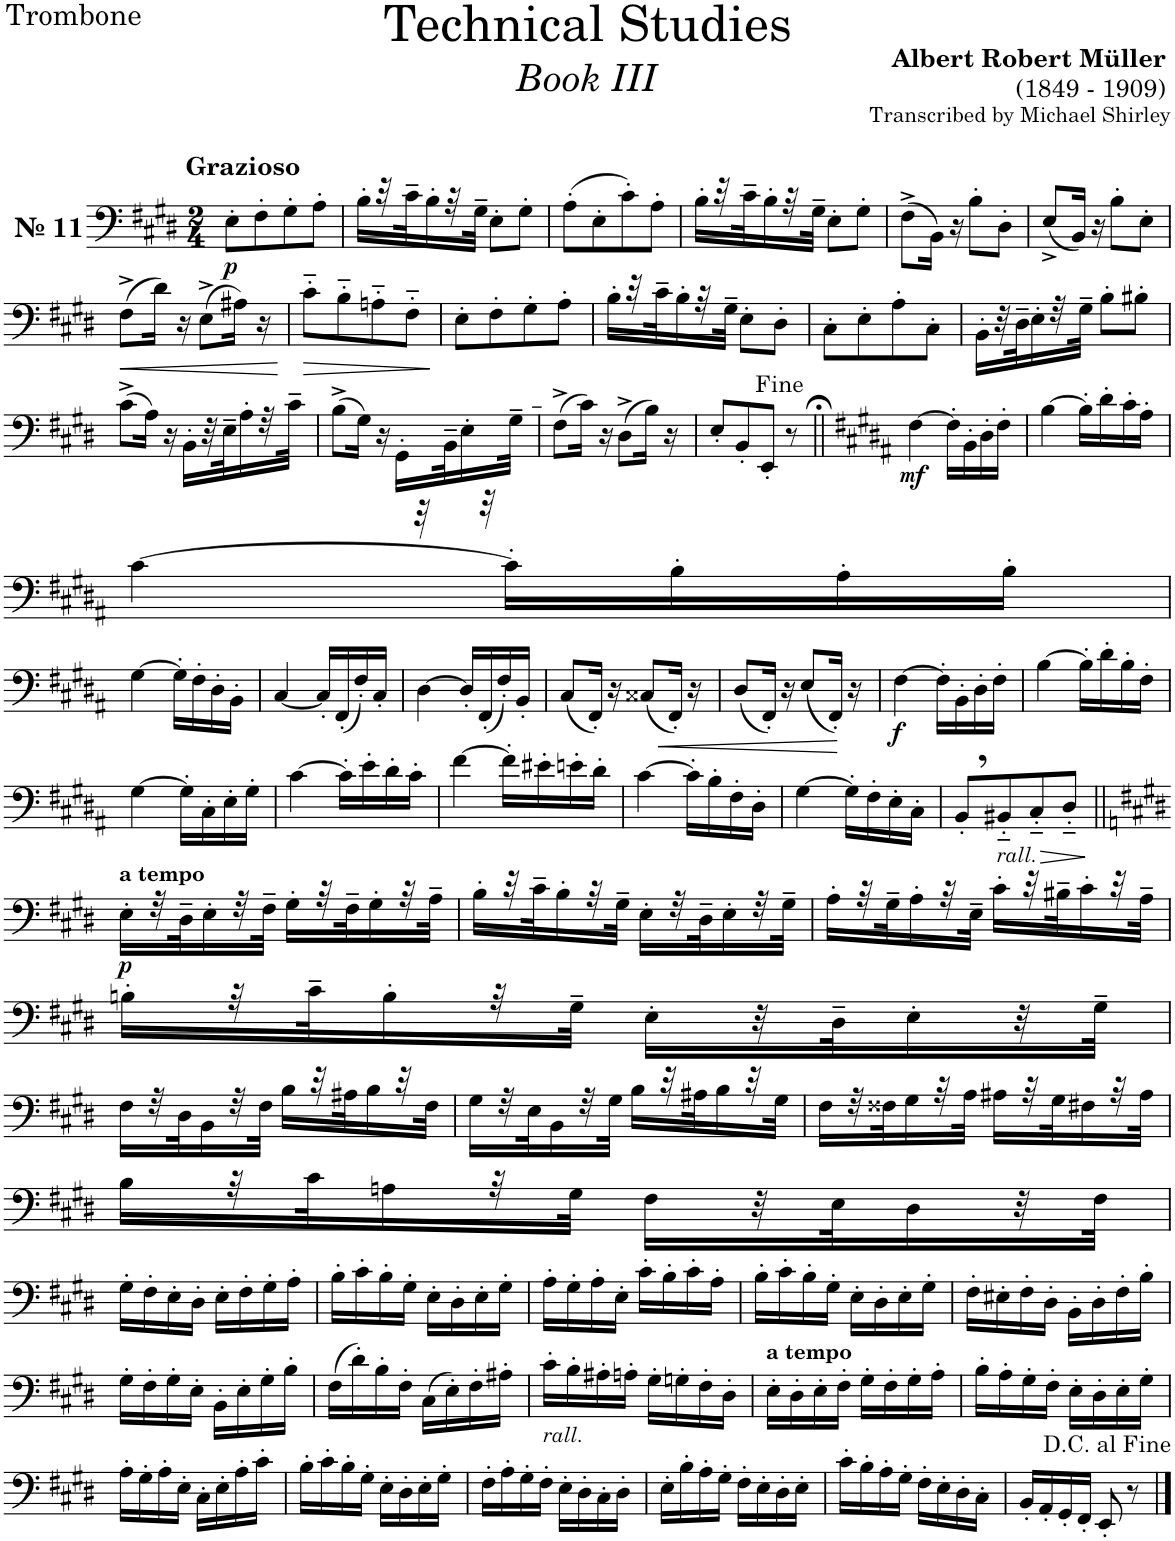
**kern	**dynam
*part1	*part1
*staff1	*staff1
*I"Trombone	*
*I'Tbn.	*
*clefF4	*
*k[f#c#g#d#]	*
*M2/4	*
=1	=1
!LO:TX:a:B:t=№ 11	!
!LO:TX:a:B:t=Grazioso	!
!	!LO:DY:b
8E'\L	p
8F#'\	.
8G#'\	.
8A'\J	.
=2	=2
16B'\LL	.
32r	.
32c#~\J	.
16B'\	.
32r	.
32G#~\JJJ	.
8E'\L	.
8G#'\J	.
=3	=3
(8A'\L	.
8E'\	.
8c#'\)	.
8A'\J	.
=4	=4
16B'\LL	.
32r	.
32c#~\J	.
16B'\	.
32r	.
32G#~\JJJ	.
8E'\L	.
8G#'\J	.
=5	=5
(8F#^\L	.
16BB\Jk)	.
16r	.
8B'\L	.
8D#'\J	.
=6	=6
(8E^/L	.
16BB/Jk)	.
16r	.
8B'\L	.
8E'\J	.
!!LO:LB:g=z
=7	=7
!	!LO:HP:b
(8F#^\L	<
16d#\Jk)	.
16r	.
(8E^\L	.
16A#X\Jk)	.
16r	.
.	[
=8	=8
!	!LO:HP:b
8c#'~\L	>
8B'~\	.
8An'~\	.
8F#'~\J	.
.	]
=9	=9
8E'\L	.
8F#'\	.
8G#'\	.
8A'\J	.
=10	=10
16B'\LL	.
32r	.
32c#~\J	.
16B'\	.
32r	.
32G#~\JJJ	.
8E'\L	.
8D#'\J	.
=11	=11
8C#'\L	.
8E'\	.
8A'\	.
8C#'\J	.
=12	=12
16BB'\LL	.
32r	.
32D#~\J	.
16E'\	.
32r	.
32G#~\JJJ	.
8B'\L	.
8B#X'\J	.
!!LO:LB:g=z
=13	=13
(8c#^\L	.
16A\Jk)	.
16r	.
16BB'\LL	.
32r	.
32E~\J	.
16A'\	.
32r	.
32c#~\JJJ	.
=14	=14
(8B^\L	.
16G#\Jk)	.
16r	.
16GG#'\LL	.
32r	.
32BB~\J	.
16E'\	.
32r	.
32G#~\JJJ	.
=15	=15
(8F#^\L	.
16c#\Jk)	.
16r	.
(8D#^\L	.
16B\Jk)	.
16r	.
=16	=16
8E'/L	.
8BB'/	.
8EE'/J	.
8r	.
=17||	=17||
*k[f#c#g#d#a#]	*
!	!LO:DY:b
[4F#\	mf
16F#'\LL]	.
16BB'\	.
16D#'\	.
16F#'\JJ	.
=18	=18
[4B\	.
16B'\LL]	.
16d#'\	.
16c#'\	.
16A#'\JJ	.
!!LO:LB:g=z
=19	=19
[4c#\	.
16c#'\LL]	.
16B'\	.
16A#'\	.
16B'\JJ	.
!!LO:LB:g=z
=20	=20
[4G#\	.
16G#'\LL]	.
16F#'\	.
16D#'\	.
16BB'\JJ	.
=21	=21
[4C#/	.
16C#'/LL]	.
(16FF#'/	.
16F#'/)	.
16C#'/JJ	.
=22	=22
[4D#\	.
16D#'/LL]	.
(16FF#'/	.
16F#'/)	.
16BB'/JJ	.
=23	=23
(8C#/L	.
16FF#'/Jk)	.
16r	.
!	!LO:HP:b
(8C##X/L	<
16FF#'/Jk)	.
16r	.
=24	=24
(8D#/L	.
16FF#'/Jk)	.
16r	.
(8E/L	.
16FF#'/Jk)	.
16r	[
=25	=25
!	!LO:DY:b
[4F#\	f
16F#'\LL]	.
16BB'\	.
16D#'\	.
16F#'\JJ	.
=26	=26
[4B\	.
16B'\LL]	.
16d#'\	.
16B'\	.
16F#'\JJ	.
!!LO:LB:g=z
=27	=27
[4G#\	.
16G#'\LL]	.
16C#'\	.
16E'\	.
16G#'\JJ	.
=28	=28
[4c#\	.
16c#'\LL]	.
16e'\	.
16d#'\	.
16c#'\JJ	.
=29	=29
[4f#\	.
16f#'\LL]	.
16e#X'\	.
16en'\	.
16d#'\JJ	.
=30	=30
[4c#\	.
16c#'\LL]	.
16B'\	.
16F#'\	.
16D#'\JJ	.
=31	=31
[4G#\	.
16G#'\LL]	.
16F#'\	.
16E'\	.
16C#'\JJ	.
=32	=32
8BB',/L	.
!LO:TX:b:i:t=rall.	!
!	!LO:HP:b
8BB#X'~/	>
8C#'~/	.
8D#'~/J	.
.	]
!!LO:LB:g=z
=33||	=33||
*k[f#c#g#d#]	*
!LO:TX:a:B:t=a tempo	!
!	!LO:DY:b
16E'\LL	p
32r	.
32D#~\J	.
16E'\	.
32r	.
32F#~\JJJ	.
16G#'\LL	.
32r	.
32F#~\J	.
16G#'\	.
32r	.
32A~\JJJ	.
=34	=34
16B'\LL	.
32r	.
32c#~\J	.
16B'\	.
32r	.
32G#~\JJJ	.
16E'\LL	.
32r	.
32D#~\J	.
16E'\	.
32r	.
32G#~\JJJ	.
=35	=35
16A'\LL	.
32r	.
32G#~\J	.
16A'\	.
32r	.
32E~\JJJ	.
16c#'\LL	.
32r	.
32B#X~\J	.
16c#'\	.
32r	.
32A~\JJJ	.
!!LO:LB:g=z
=36	=36
16Bn'\LL	.
32r	.
32c#~\J	.
16B'\	.
32r	.
32G#~\JJJ	.
16E'\LL	.
32r	.
32D#~\J	.
16E'\	.
32r	.
32G#~\JJJ	.
!!LO:LB:g=z
=37	=37
16F#\LL	.
32r	.
32D#\J	.
16BB\	.
32r	.
32F#\JJJ	.
16B\LL	.
32r	.
32A#X\J	.
16B\	.
32r	.
32F#\JJJ	.
=38	=38
16G#\LL	.
32r	.
32E\J	.
16BB\	.
32r	.
32G#\JJJ	.
16B\LL	.
32r	.
32A#X\J	.
16B\	.
32r	.
32G#\JJJ	.
=39	=39
16F#\LL	.
32r	.
32F##X\J	.
16G#\	.
32r	.
32A\JJJ	.
16A#X\LL	.
32r	.
32G#\J	.
16F#X\	.
32r	.
32A#\JJJ	.
!!LO:LB:g=z
=40	=40
16B\LL	.
32r	.
32c#\J	.
16An\	.
32r	.
32G#\JJJ	.
16F#\LL	.
32r	.
32E\J	.
16D#\	.
32r	.
32F#\JJJ	.
!!LO:LB:g=z
=41	=41
16G#'\LL	.
16F#'\	.
16E'\	.
16D#'\JJ	.
16E'\LL	.
16F#'\	.
16G#'\	.
16A'\JJ	.
=42	=42
16B'\LL	.
16c#'\	.
16B'\	.
16G#'\JJ	.
16E'\LL	.
16D#'\	.
16E'\	.
16G#'\JJ	.
=43	=43
16A'\LL	.
16G#'\	.
16A'\	.
16E'\JJ	.
16c#'\LL	.
16B'\	.
16c#'\	.
16A'\JJ	.
=44	=44
16B'\LL	.
16c#'\	.
16B'\	.
16G#'\JJ	.
16E'\LL	.
16D#'\	.
16E'\	.
16G#'\JJ	.
=45	=45
16F#'\LL	.
16E#X'\	.
16F#'\	.
16D#'\JJ	.
16BB'\LL	.
16D#'\	.
16F#'\	.
16B'\JJ	.
!!LO:LB:g=z
=46	=46
16G#'\LL	.
16F#'\	.
16G#'\	.
16E'\JJ	.
16BB'\LL	.
16E'\	.
16G#'\	.
16B'\JJ	.
=47	=47
(16F#\LL	.
16d#'\)	.
16B'\	.
16F#'\JJ	.
(16C#\LL	.
16E'\)	.
16F#'\	.
16A#X'\JJ	.
=48	=48
!LO:TX:b:i:t=rall.	!
16c#'\LL	.
16B'\	.
16A#X'\	.
16An'\JJ	.
16G#'\LL	.
16Gn'\	.
16F#'\	.
16D#'\JJ	.
=49	=49
!LO:TX:a:B:t=a tempo	!
16E'\LL	.
16D#'\	.
16E'\	.
16F#'\JJ	.
16G#'\LL	.
16F#'\	.
16G#'\	.
16A'\JJ	.
=50	=50
16B'\LL	.
16A'\	.
16G#'\	.
16F#'\JJ	.
16E'\LL	.
16D#'\	.
16E'\	.
16G#'\JJ	.
!!LO:LB:g=z
=51	=51
16A'\LL	.
16G#'\	.
16A'\	.
16E'\JJ	.
16C#'\LL	.
16E'\	.
16A'\	.
16c#'\JJ	.
=52	=52
16B'\LL	.
16c#'\	.
16B'\	.
16G#'\JJ	.
16E'\LL	.
16D#'\	.
16E'\	.
16G#'\JJ	.
=53	=53
16F#'\LL	.
16A'\	.
16G#'\	.
16F#'\JJ	.
16E'\LL	.
16D#'\	.
16C#'\	.
16D#'\JJ	.
=54	=54
16E'\LL	.
16B'\	.
16A'\	.
16G#'\JJ	.
16F#'\LL	.
16E'\	.
16D#'\	.
16E'\JJ	.
=55	=55
16c#'\LL	.
16B'\	.
16A'\	.
16G#'\JJ	.
16F#'\LL	.
16E'\	.
16D#'\	.
16C#'\JJ	.
=56	=56
16BB'/LL	.
16AA'/	.
16GG#'/	.
16FF#'/JJ	.
8EE'/	.
8r	.
==	==
*-	*-
